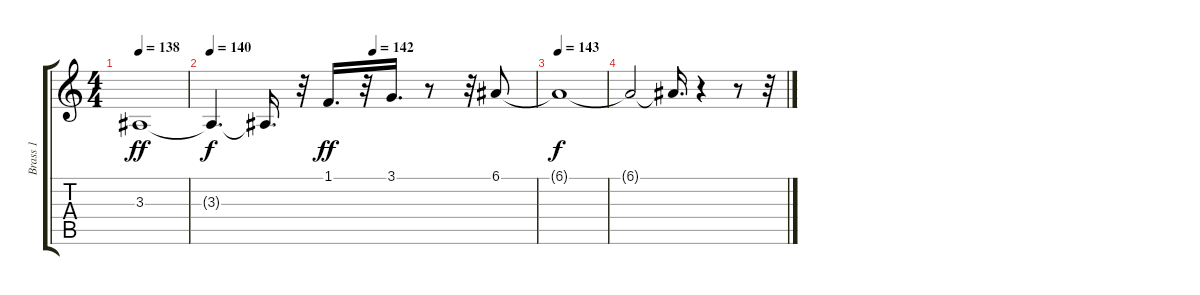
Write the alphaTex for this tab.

\track ("Brass 1             " "Brass 1   ") {instrument brasssection}
\staff {score tabs}
\tuning (E4 B3 G3 D3 A2 E2) {hide}
\ts (4 4)
\tempo 138
\clef g2
\ks c
3.3.1{dy ff} |
\tempo 140
\tempo (142 0.5)
3.3{t}.4{d dy f} 3.3{t}.16{d} r.32 1.1.16{d dy ff} r.32 3.1.16{d} r.8 r.32 6.1.8 |
\tempo 143
6.1{t}.1{dy f} |
6.1{t}.2 6.1{t}.16{d} r.4 r.8 r.32
